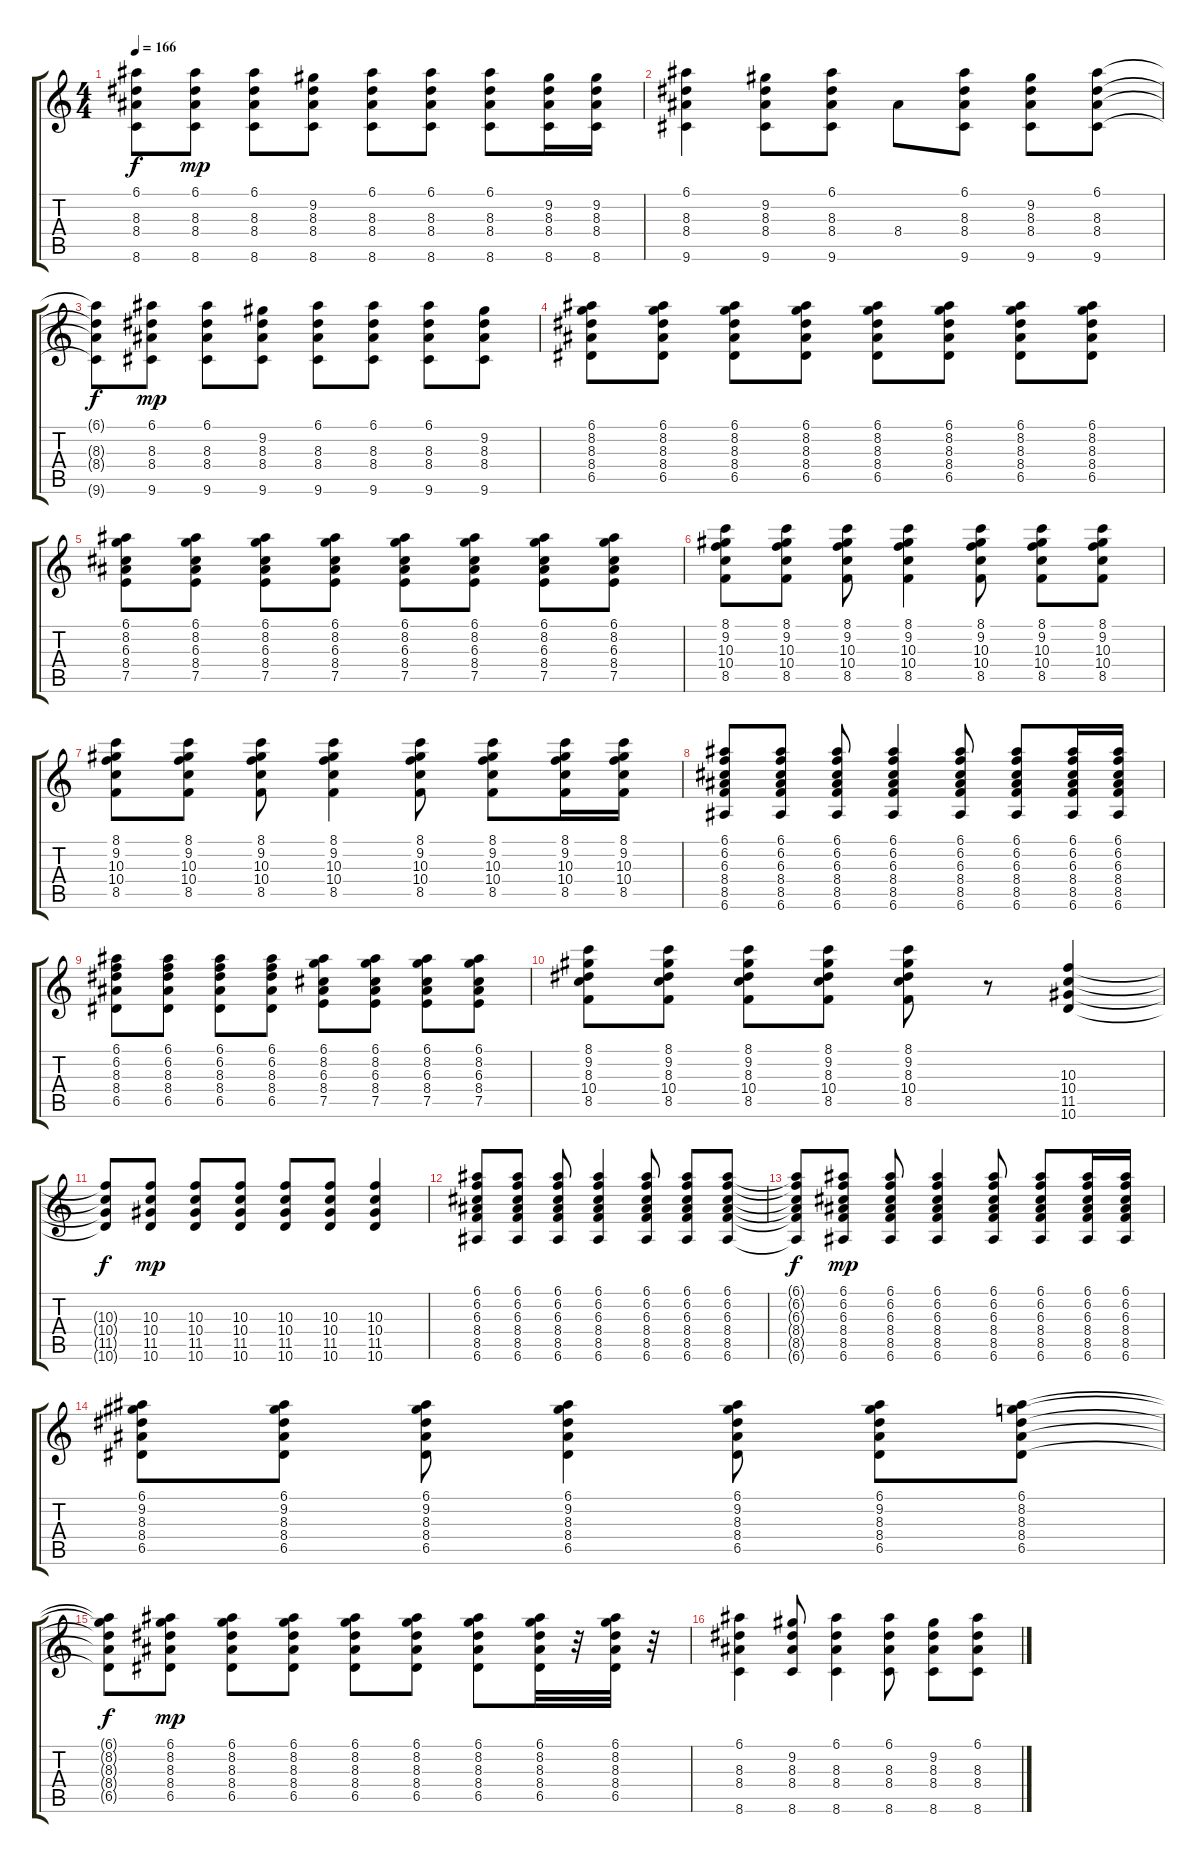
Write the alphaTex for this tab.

\track "" {instrument overdrivenguitar}
\staff {score tabs}
\tuning (E4 B3 G3 D3 A2 E2) {hide}
\ts (4 4)
\tempo 166
\clef g2
\ks c
(6.1{t} 8.3{t} 8.4{t} 8.6{t}).8{dy f} (6.1 8.3 8.4 8.6).8{dy mp} (6.1 8.3 8.4 8.6).8 (9.2 8.3 8.4 8.6).8 (6.1 8.3 8.4 8.6).8 (6.1 8.3 8.4 8.6).8 (6.1 8.3 8.4 8.6).8 (9.2 8.3 8.4 8.6).16 (9.2 8.3 8.4 8.6).16 |
(6.1 8.3 8.4 9.6).4 (9.2 8.3 8.4 9.6).8 (6.1 8.3 8.4 9.6).8 8.4.8 (6.1 8.3 8.4 9.6).8 (9.2 8.3 8.4 9.6).8 (6.1 8.3 8.4 9.6).8 |
(6.1{t} 8.3{t} 8.4{t} 9.6{t}).8{dy f} (6.1 8.3 8.4 9.6).8{dy mp} (6.1 8.3 8.4 9.6).8 (9.2 8.3 8.4 9.6).8 (6.1 8.3 8.4 9.6).8 (6.1 8.3 8.4 9.6).8 (6.1 8.3 8.4 9.6).8 (9.2 8.3 8.4 9.6).8 |
(6.1 8.2 8.3 8.4 6.5).8 (6.1 8.2 8.3 8.4 6.5).8 (6.1 8.2 8.3 8.4 6.5).8 (6.1 8.2 8.3 8.4 6.5).8 (6.1 8.2 8.3 8.4 6.5).8 (6.1 8.2 8.3 8.4 6.5).8 (6.1 8.2 8.3 8.4 6.5).8 (6.1 8.2 8.3 8.4 6.5).8 |
(6.1 8.2 6.3 8.4 7.5).8 (6.1 8.2 6.3 8.4 7.5).8 (6.1 8.2 6.3 8.4 7.5).8 (6.1 8.2 6.3 8.4 7.5).8 (6.1 8.2 6.3 8.4 7.5).8 (6.1 8.2 6.3 8.4 7.5).8 (6.1 8.2 6.3 8.4 7.5).8 (6.1 8.2 6.3 8.4 7.5).8 |
(8.1 9.2 10.3 10.4 8.5).8 (8.1 9.2 10.3 10.4 8.5).8 (8.1 9.2 10.3 10.4 8.5).8 (8.1 9.2 10.3 10.4 8.5).4 (8.1 9.2 10.3 10.4 8.5).8 (8.1 9.2 10.3 10.4 8.5).8 (8.1 9.2 10.3 10.4 8.5).8 |
(8.1 9.2 10.3 10.4 8.5).8 (8.1 9.2 10.3 10.4 8.5).8 (8.1 9.2 10.3 10.4 8.5).8 (8.1 9.2 10.3 10.4 8.5).4 (8.1 9.2 10.3 10.4 8.5).8 (8.1 9.2 10.3 10.4 8.5).8 (8.1 9.2 10.3 10.4 8.5).16 (8.1 9.2 10.3 10.4 8.5).16 |
(6.1 6.2 6.3 8.4 8.5 6.6).8 (6.1 6.2 6.3 8.4 8.5 6.6).8 (6.1 6.2 6.3 8.4 8.5 6.6).8 (6.1 6.2 6.3 8.4 8.5 6.6).4 (6.1 6.2 6.3 8.4 8.5 6.6).8 (6.1 6.2 6.3 8.4 8.5 6.6).8 (6.1 6.2 6.3 8.4 8.5 6.6).16 (6.1 6.2 6.3 8.4 8.5 6.6).16 |
(6.1 6.2 8.3 8.4 6.5).8 (6.1 6.2 8.3 8.4 6.5).8 (6.1 6.2 8.3 8.4 6.5).8 (6.1 6.2 8.3 8.4 6.5).8 (6.1 8.2 6.3 8.4 7.5).8 (6.1 8.2 6.3 8.4 7.5).8 (6.1 8.2 6.3 8.4 7.5).8 (6.1 8.2 6.3 8.4 7.5).8 |
(8.1 9.2 8.3 10.4 8.5).8 (8.1 9.2 8.3 10.4 8.5).8 (8.1 9.2 8.3 10.4 8.5).8 (8.1 9.2 8.3 10.4 8.5).8 (8.1 9.2 8.3 10.4 8.5).8 r.8 (10.3 10.4 11.5 10.6).4 |
(10.3{t} 10.4{t} 11.5{t} 10.6{t}).8{dy f} (10.3 10.4 11.5 10.6).8{dy mp} (10.3 10.4 11.5 10.6).8 (10.3 10.4 11.5 10.6).8 (10.3 10.4 11.5 10.6).8 (10.3 10.4 11.5 10.6).8 (10.3 10.4 11.5 10.6).4 |
(6.1 6.2 6.3 8.4 8.5 6.6).8 (6.1 6.2 6.3 8.4 8.5 6.6).8 (6.1 6.2 6.3 8.4 8.5 6.6).8 (6.1 6.2 6.3 8.4 8.5 6.6).4 (6.1 6.2 6.3 8.4 8.5 6.6).8 (6.1 6.2 6.3 8.4 8.5 6.6).8 (6.1 6.2 6.3 8.4 8.5 6.6).8 |
(6.1{t} 6.2{t} 6.3{t} 8.4{t} 8.5{t} 6.6{t}).8{dy f} (6.1 6.2 6.3 8.4 8.5 6.6).8{dy mp} (6.1 6.2 6.3 8.4 8.5 6.6).8 (6.1 6.2 6.3 8.4 8.5 6.6).4 (6.1 6.2 6.3 8.4 8.5 6.6).8 (6.1 6.2 6.3 8.4 8.5 6.6).8 (6.1 6.2 6.3 8.4 8.5 6.6).16 (6.1 6.2 6.3 8.4 8.5 6.6).16 |
(6.1 9.2 8.3 8.4 6.5).8 (6.1 9.2 8.3 8.4 6.5).8 (6.1 9.2 8.3 8.4 6.5).8 (6.1 9.2 8.3 8.4 6.5).4 (6.1 9.2 8.3 8.4 6.5).8 (6.1 9.2 8.3 8.4 6.5).8 (6.1 8.2 8.3 8.4 6.5).8 |
(6.1{t} 8.2{t} 8.3{t} 8.4{t} 6.5{t}).8{dy f} (6.1 8.2 8.3 8.4 6.5).8{dy mp} (6.1 8.2 8.3 8.4 6.5).8 (6.1 8.2 8.3 8.4 6.5).8 (6.1 8.2 8.3 8.4 6.5).8 (6.1 8.2 8.3 8.4 6.5).8 (6.1 8.2 8.3 8.4 6.5).8 (6.1 8.2 8.3 8.4 6.5).32 r.32 (6.1 8.2 8.3 8.4 6.5).32 r.32 |
(6.1 8.3 8.4 8.6).4 (9.2 8.3 8.4 8.6).8 (6.1 8.3 8.4 8.6).4 (6.1 8.3 8.4 8.6).8 (9.2 8.3 8.4 8.6).8 (6.1 8.3 8.4 8.6).8
